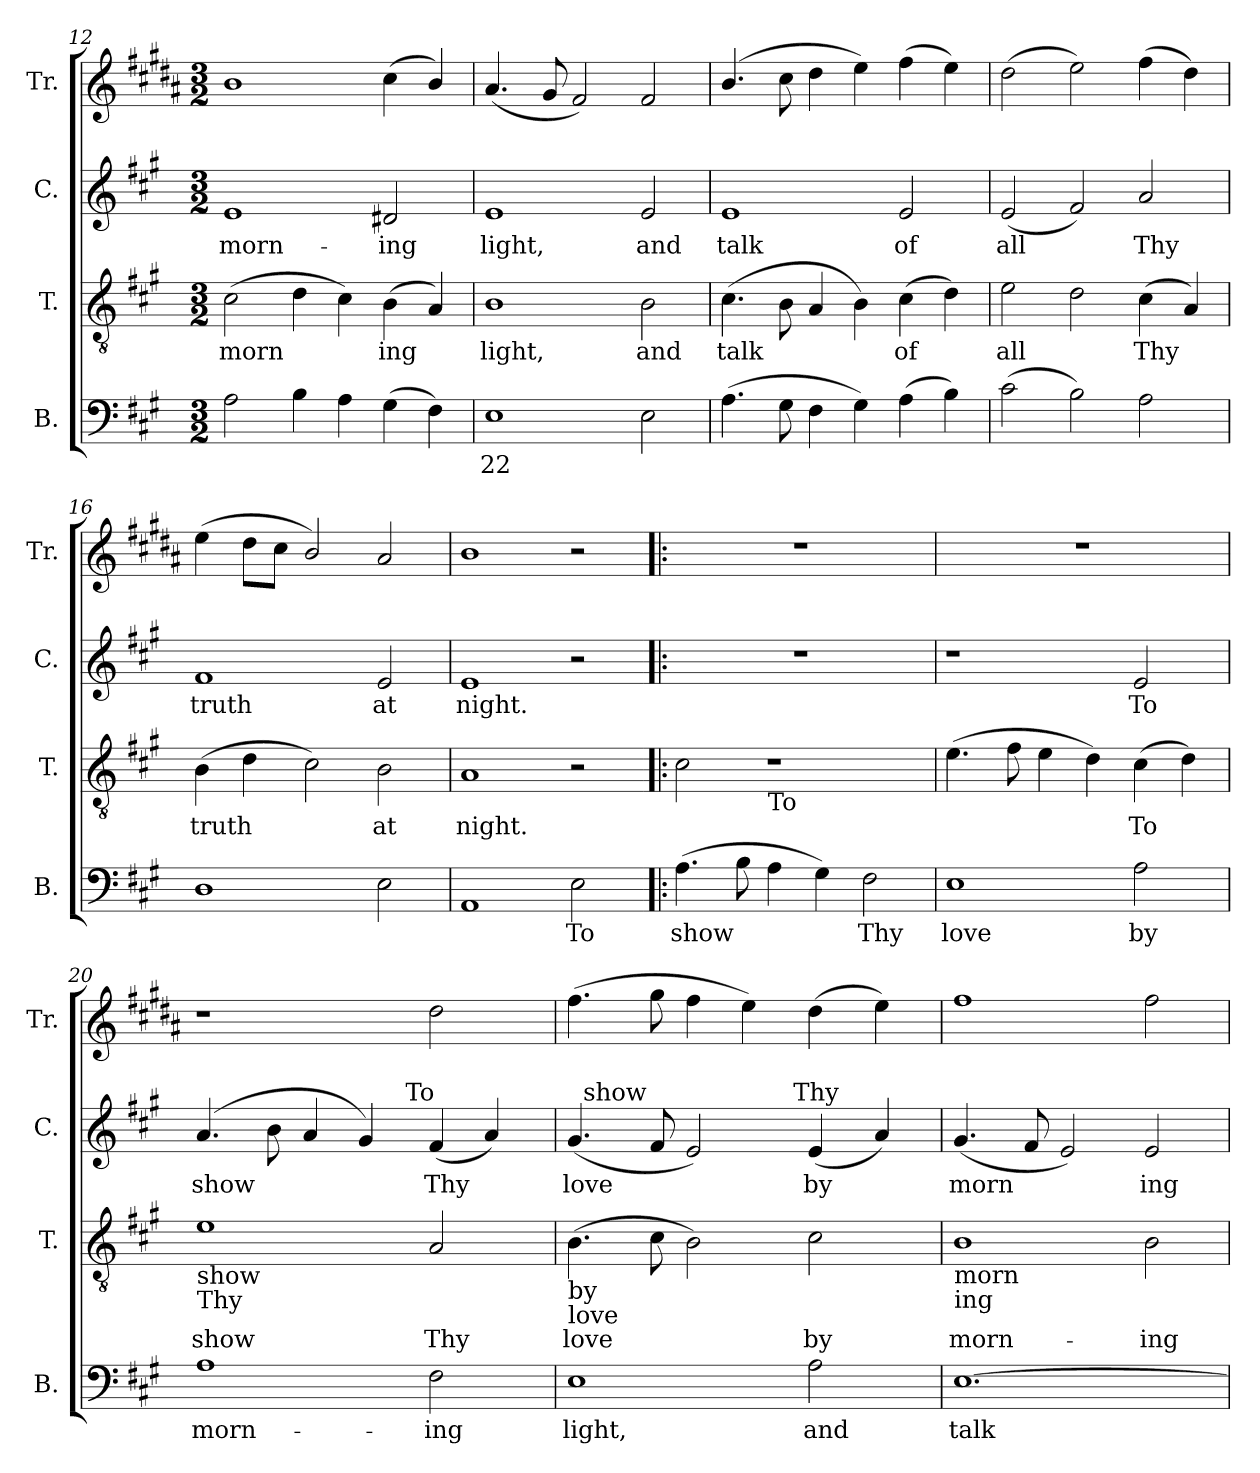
**kern	**text	**kern	**text	**kern	**text	**kern
*part4	*part4	*part3	*part3	*part2	*part2	*part1
*staff4	*staff4	*staff3	*staff3	*staff2	*staff2	*staff1
*I"B.	*	*I"T.	*	*I"C.	*	*I"Tr.
*I'B.	*	*I'T.	*	*I'C.	*	*I'Tr.
*clefF4	*	*clefGv2	*	*clefG2	*	*clefG2
*	*	*	*	*	*	*ITrd1c2
*k[f#c#g#]	*	*k[f#c#g#]	*	*k[f#c#g#]	*	*k[f#c#g#]
*A:	*	*A:	*	*A:	*	*A:
*M3/2	*	*M3/2	*	*M3/2	*	*M3/2
=12	=12	=12	=12	=12	=12	=12
!	!LO:LY:b:rj	!	!LO:LY:a:cj	!	!LO:LY:b:cj	!
2A\	.	(>2c#\	morn-	1e	morn-	1a
!	!LO:LY:b:rj	!	!LO:LY:a:cj	!	!	!
4B\	.	4d\	--	.	.	.
!	!LO:LY:b:rj	!	!LO:LY:a:cj	!	!	!
4A\	.	4c#\)	--	.	.	.
!	!LO:LY:b:rj	!	!LO:LY:a:cj	!	!LO:LY:b:cj	!
(>4G#\	.	(>4B\	-ing	2d#X/	-ing	(>4b\
!	!LO:LY:b:rj	!	!LO:LY:a:cj	!	!	!
4F#\)	.	4A/)	.	.	.	4a/)
!!LO:LB:g=z
=13	=13	=13	=13	=13	=13	=13
!	!LO:LY:b:rj	!	!LO:LY:a:cj	!	!LO:LY:b:cj	!
1E	22	1B	light,	1e	light,	(<4.g#/
.	.	.	.	.	.	8f#/
.	.	.	.	.	.	2e/)
!	!LO:LY:b:rj	!	!LO:LY:a:cj	!	!LO:LY:b:cj	!
2E\	.	2B\	and	2e/	and	2e/
=14	=14	=14	=14	=14	=14	=14
!	!LO:LY:b:rj	!	!LO:LY:a:cj	!	!LO:LY:b:cj	!
(>4.A\	.	(>4.c#\	talk	1e	talk	(>4.a/
!	!LO:LY:b:rj	!	!LO:LY:a:cj	!	!	!
8G#\	.	8B\	.	.	.	8b\
!	!LO:LY:b:rj	!	!LO:LY:a:cj	!	!	!
4F#\	.	4A/	.	.	.	4cc#\
!	!LO:LY:b:rj	!	!LO:LY:a:cj	!	!	!
4G#\)	.	4B\)	.	.	.	4dd\)
!	!LO:LY:b:rj	!	!LO:LY:a:cj	!	!LO:LY:b:cj	!
(>4A\	.	(>4c#\	of	2e/	of	(>4ee\
!	!LO:LY:b:rj	!	!LO:LY:a:cj	!	!	!
4B\)	.	4d\)	.	.	.	4dd\)
=15	=15	=15	=15	=15	=15	=15
!	!LO:LY:b:rj	!	!LO:LY:a:cj	!	!LO:LY:b:cj	!
(>2c#\	.	2e\	all	(<2e/	all	(>2cc#\
!	!LO:LY:b:rj	!	!LO:LY:a:cj	!	!LO:LY:b:cj	!
2B\)	.	2d\	.	2f#/)	.	2dd\)
!	!LO:LY:b:rj	!	!LO:LY:a:cj	!	!LO:LY:b:cj	!
2A\	.	(>4c#\	Thy	2a/	Thy	(>4ee\
!	!	!	!LO:LY:a:cj	!	!	!
.	.	4A/)	.	.	.	4cc#\)
=16	=16	=16	=16	=16	=16	=16
!	!LO:LY:b:rj	!	!LO:LY:a:cj	!	!LO:LY:b:cj	!
1D	.	(>4B\	truth	1f#	truth	(>4dd\
!	!	!	!LO:LY:a:cj	!	!	!
.	.	4d\	.	.	.	8cc#\L
.	.	.	.	.	.	8b\J
!	!	!	!LO:LY:a:cj	!	!	!
.	.	2c#\)	.	.	.	2a/)
!	!LO:LY:b:rj	!	!LO:LY:a:cj	!	!LO:LY:b:cj	!
2E\	.	2B\	at	2e/	at	2g#/
=17	=17	=17	=17	=17	=17	=17
!	!LO:LY:b:rj	!	!LO:LY:a:cj	!	!LO:LY:b:cj	!
1AA	.	1A	night.	1e	night.	1a
!	!LO:LY:b:rj	!	!	!	!	!
2E\	To	2r	.	2r	.	2r
=18!|:	=18!|:	=18!|:	=18!|:	=18!|:	=18!|:	=18!|:
!	!LO:LY:b:rj	!	!LO:LY:a:cj	!	!	!
(>4.A\	show	2c#\	.	1.r	.	1.r
!	!LO:LY:b:rj	!	!	!	!	!
8B\	.	.	.	.	.	.
!	!	!LO:TX:b:t=To	!	!	!	!
!	!LO:LY:b:rj	!	!	!	!	!
4A\	.	1r	.	.	.	.
!	!LO:LY:b:rj	!	!	!	!	!
4G#\)	.	.	.	.	.	.
!	!LO:LY:b:rj	!	!	!	!	!
2F#\	Thy	.	.	.	.	.
=19	=19	=19	=19	=19	=19	=19
!	!LO:LY:b:rj	!	!LO:LY:a:cj	!	!	!
1E	love	(>4.e\	.	1r	.	1.r
!	!	!	!LO:LY:a:cj	!	!	!
.	.	8f#\	.	.	.	.
!	!	!	!LO:LY:a:cj	!	!	!
.	.	4e\	.	.	.	.
!	!	!	!LO:LY:a:cj	!	!	!
.	.	4d\)	.	.	.	.
!	!LO:LY:b:rj	!	!LO:LY:a:cj	!	!LO:LY:b:cj	!
2A\	by	(>4c#\	To	2e/	To	.
!	!	!	!LO:LY:a:cj	!	!	!
.	.	4d\)	.	.	.	.
=20	=20	=20	=20	=20	=20	=20
!	!	!LO:TX:b:t=show	!	!	!	!
!	!	!LO:TX:b:t=Thy	!	!	!	!
!	!LO:LY:b:rj	!	!LO:LY:a:cj	!	!LO:LY:b:cj	!
*	*	*	*	*^	*	*
1A	morn-	1e	show	(>4.a/	2...ryy	show	1r
!	!	!	!	!	!	!LO:LY:b:cj	!
.	.	.	.	8b\	.	.	.
!	!	!	!	!	!	!LO:LY:b:cj	!
.	.	.	.	4a/	.	.	.
!	!	!	!	!	!	!LO:LY:b:cj	!
.	.	.	.	4g#/)	.	.	.
!	!	!	!	!	!LO:TX:a:t=To	!	!
.	.	.	.	.	2ryy	.	.
!	!LO:LY:b:rj	!	!LO:LY:a:cj	!	!	!LO:LY:b:cj	!
2F#\	-ing	2A/	Thy	(<4f#/	.	Thy	2cc#\
!	!	!	!	!	!	!LO:LY:b:cj	!
.	.	.	.	4a/)	.	.	.
.	.	.	.	.	16ryy	.	.
=21	=21	=21	=21	=21	=21	=21	=21
!	!	!LO:TX:b:t=by	!	!	!	!	!
!	!	!LO:TX:b:t=love	!	!	!	!	!
!	!LO:LY:b:rj	!	!LO:LY:a:cj	!	!	!LO:LY:b:cj	!
*	*	*	*	*	*^	*	*
1E	light,	(>4.B\	love	(<4.g#/	32ryy	2ryy	love	(>4.ee\
!	!	!	!	!	!LO:TX:a:t=show	!	!	!
.	.	.	.	.	1ryy	.	.	.
!	!	!	!LO:LY:a:cj	!	!	!	!LO:LY:b:cj	!
.	.	8c#\	.	8f#/	.	.	.	8ff#\
!	!	!	!LO:LY:a:cj	!	!	!	!LO:LY:b:cj	!
.	.	2B\)	.	2e/)	.	4...ryy	.	4ee\
.	.	.	.	.	.	.	.	4dd\)
!	!	!	!	!	!	!LO:TX:a:t=Thy	!	!
.	.	.	.	.	.	2ryy	.	.
!	!LO:LY:b:rj	!	!LO:LY:a:cj	!	!	!	!LO:LY:b:cj	!
2A\	and	2c#\	by	(<4e/	.	.	by	(>4cc#\
.	.	.	.	.	4...ryy	.	.	.
!	!	!	!	!	!	!	!LO:LY:b:cj	!
.	.	.	.	4a/)	.	.	.	4dd\)
.	.	.	.	.	.	32ryy	.	.
!!LO:PB:g=z
=22	=22	=22	=22	=22	=22	=22	=22	=22
!	!	!LO:TX:b:t=morn	!	!	!	!	!	!
!	!	!LO:TX:b:t=ing	!	!	!	!	!	!
!	!LO:LY:b:rj	!	!LO:LY:a:cj	!	!	!	!LO:LY:b:cj	!
*	*	*	*	*v	*v	*v	*	*
[>1.E	talk-	1B	morn-	(<4.g#/	morn-	1ee
!	!	!	!	!	!LO:LY:b:cj	!
.	.	.	.	8f#/	--	.
!	!	!	!	!	!LO:LY:b:cj	!
.	.	.	.	2e/)	--	.
!	!	!	!LO:LY:a:cj	!	!LO:LY:b:cj	!
.	.	2B\	-ing	2e/	-ing	2ee\
=	=	=	=	=	=	=
*-	*-	*-	*-	*-	*-	*-
